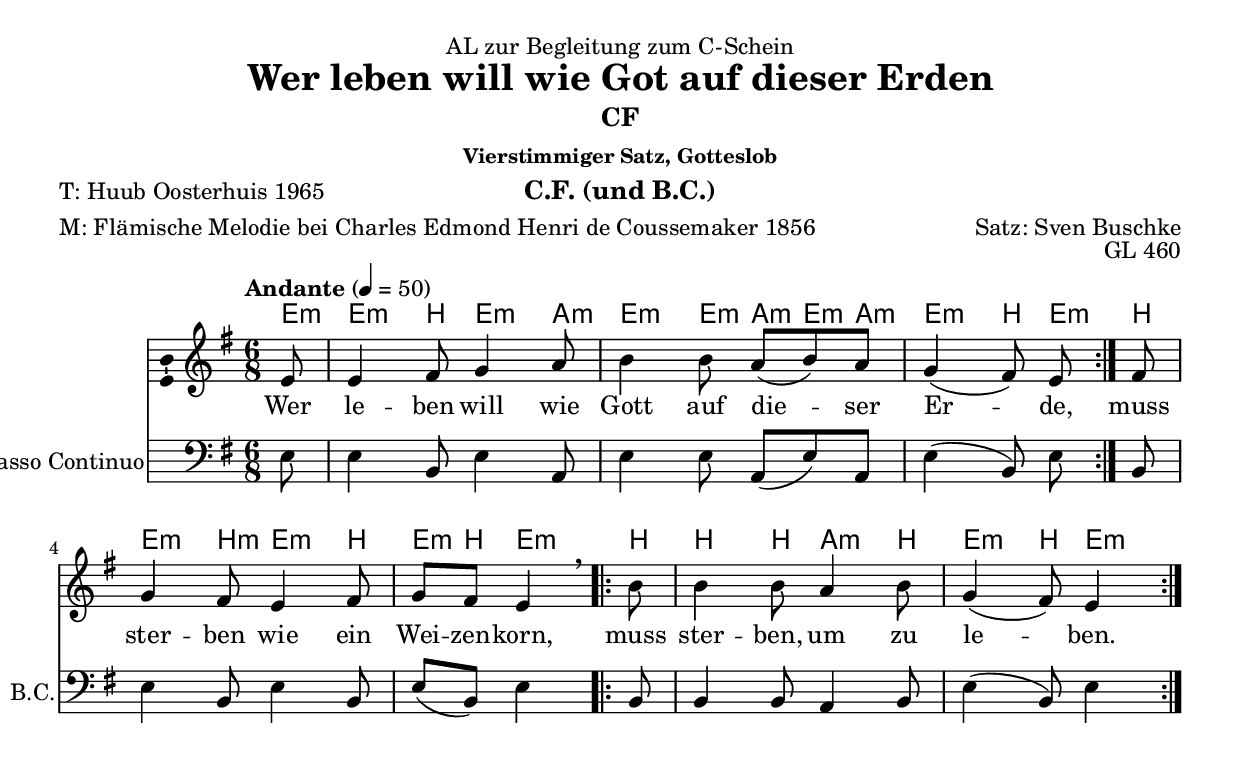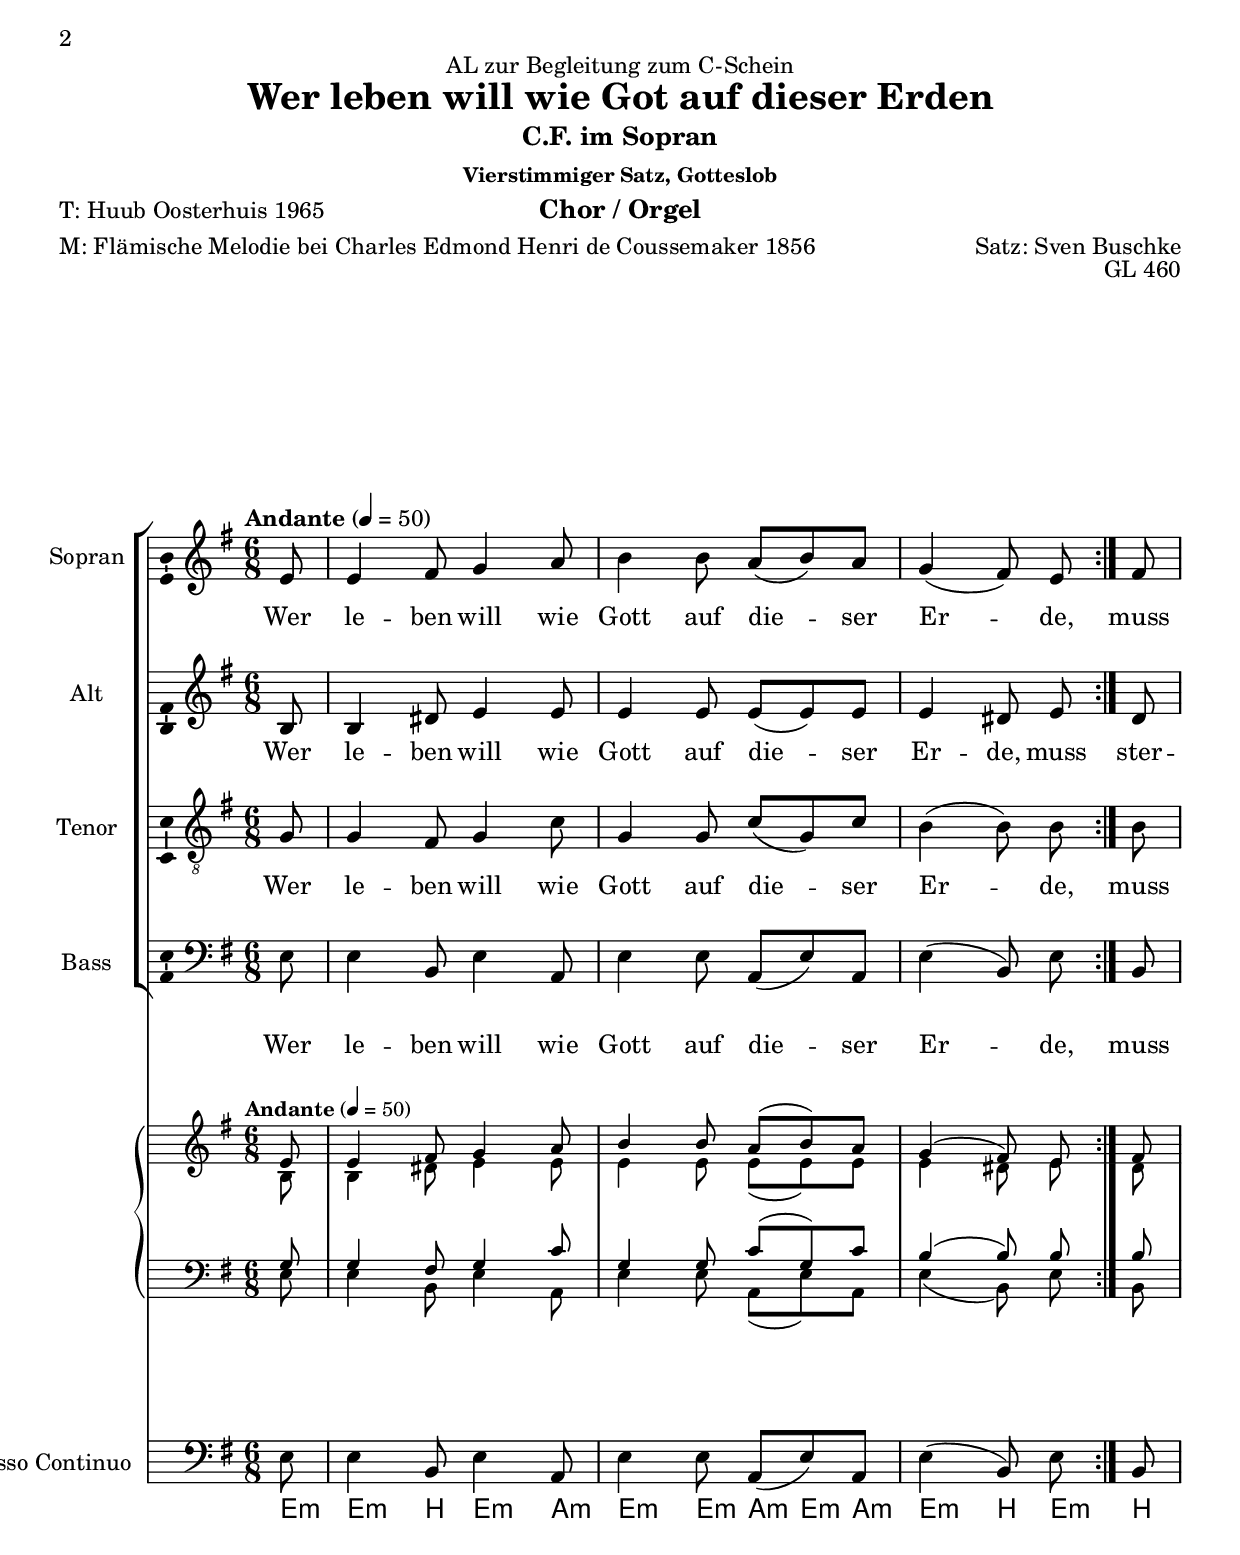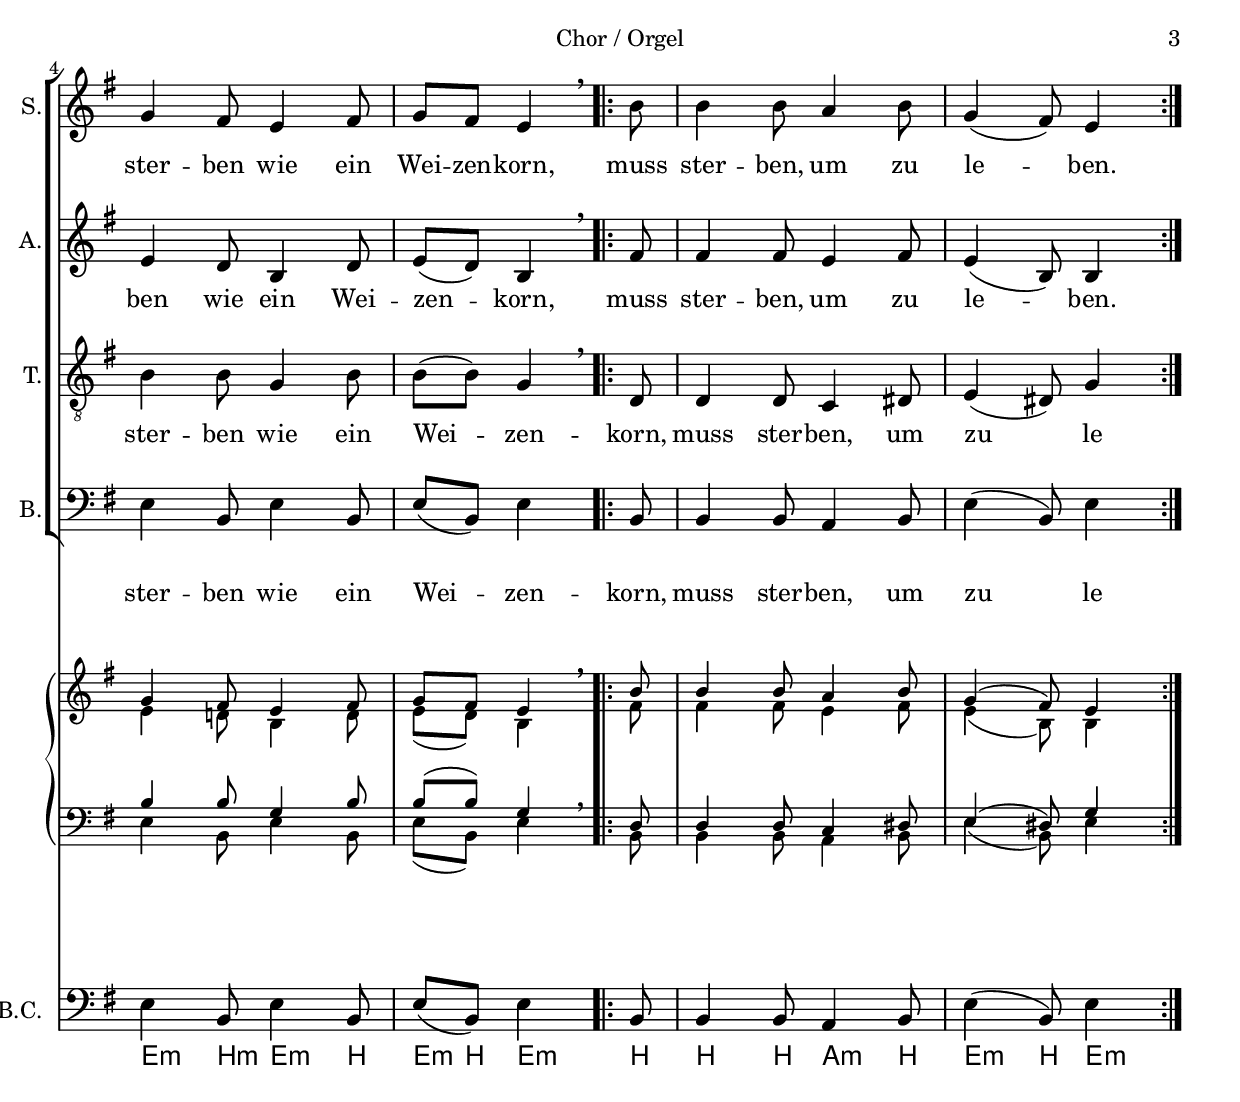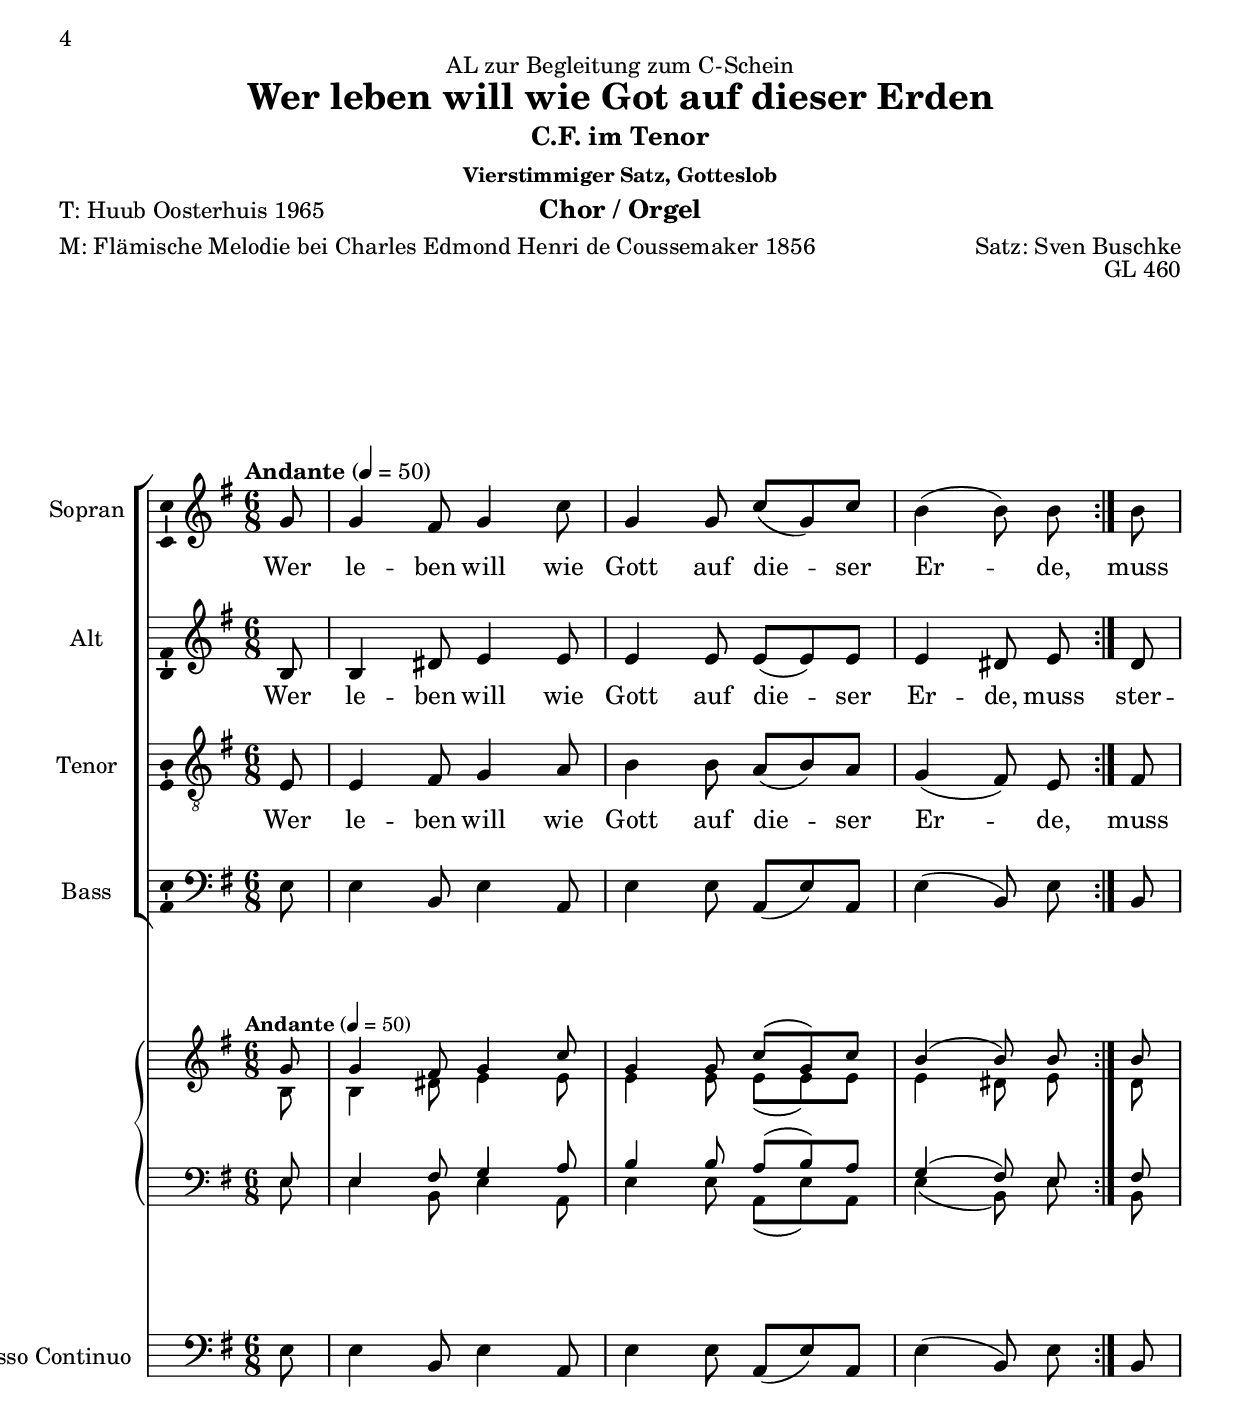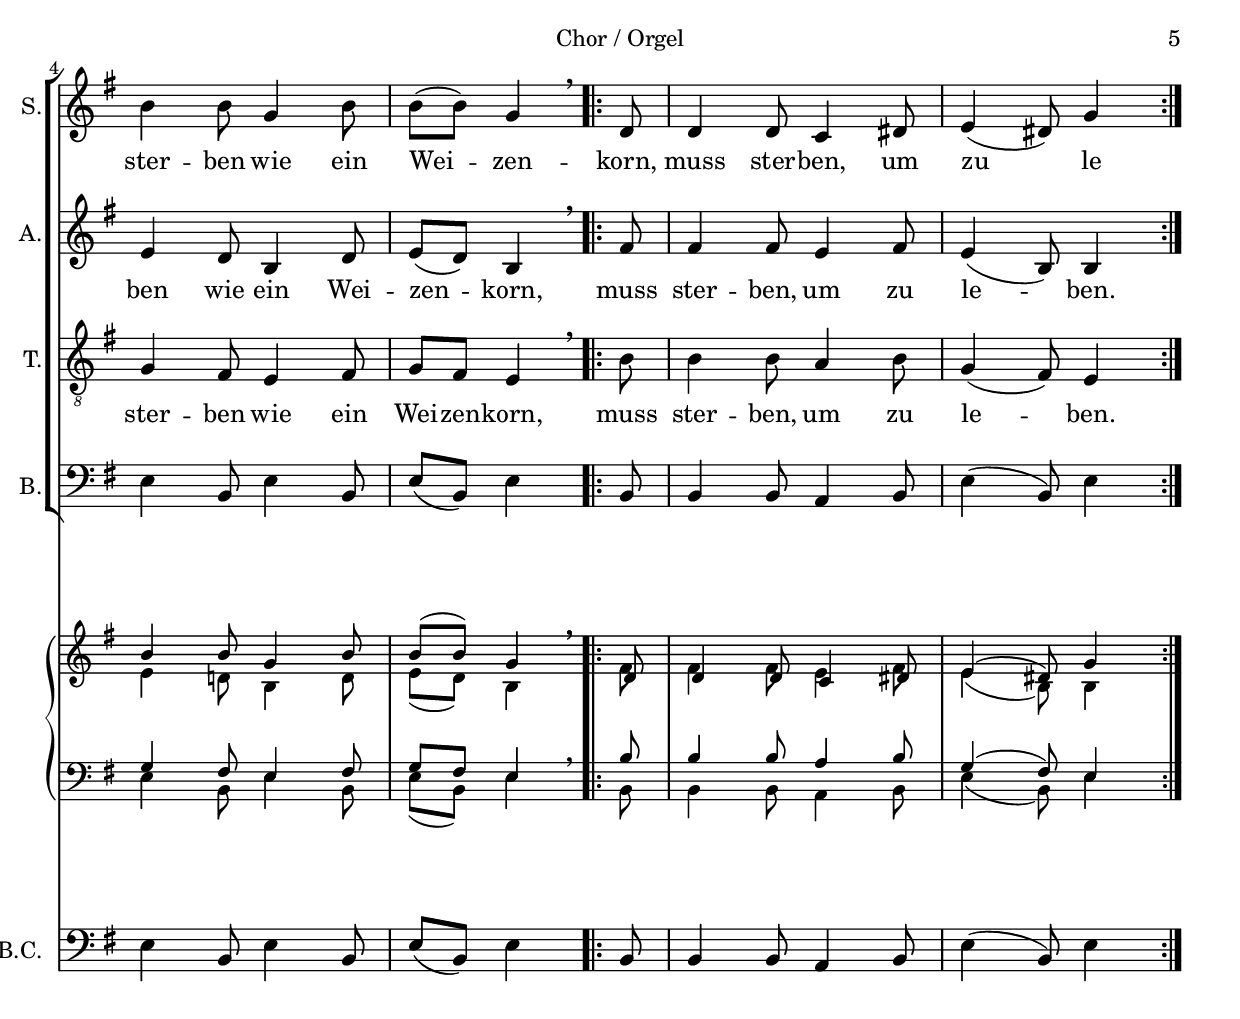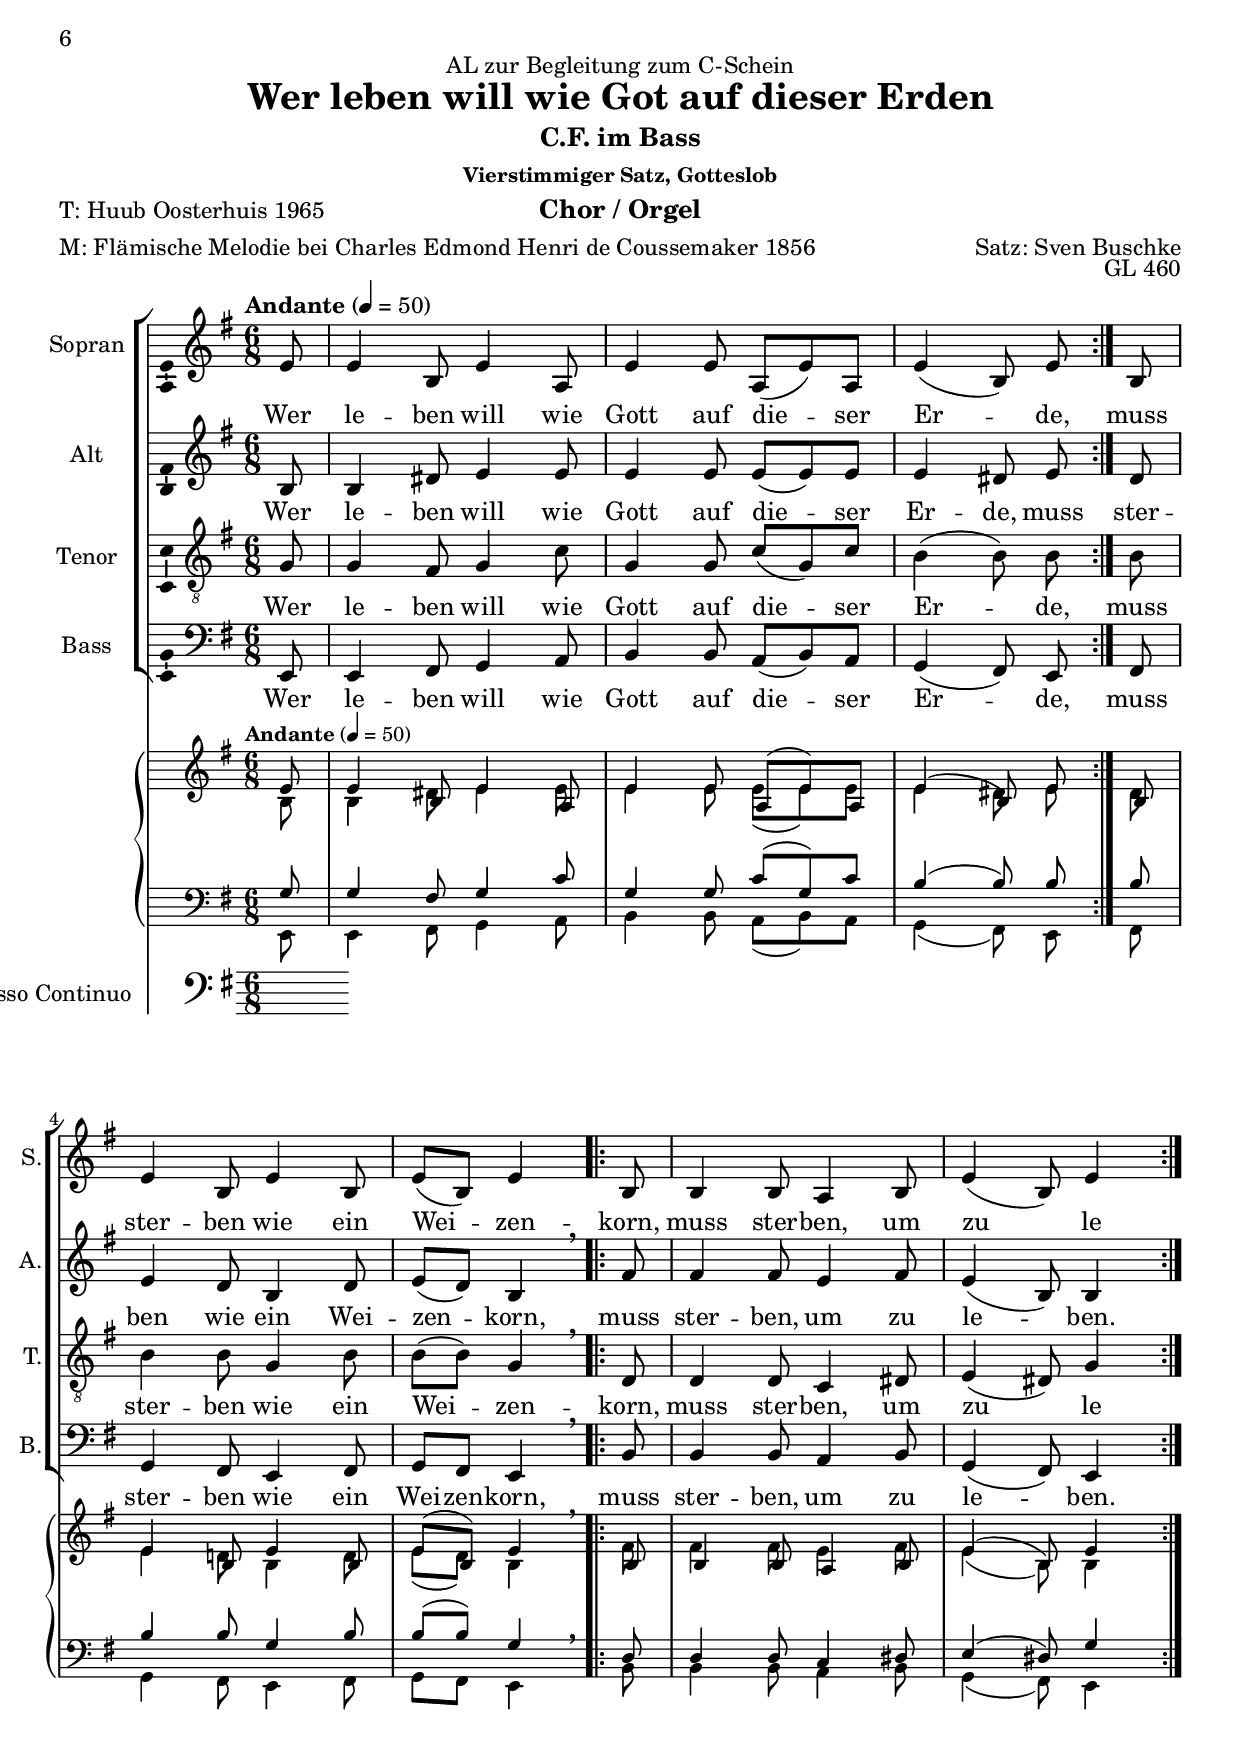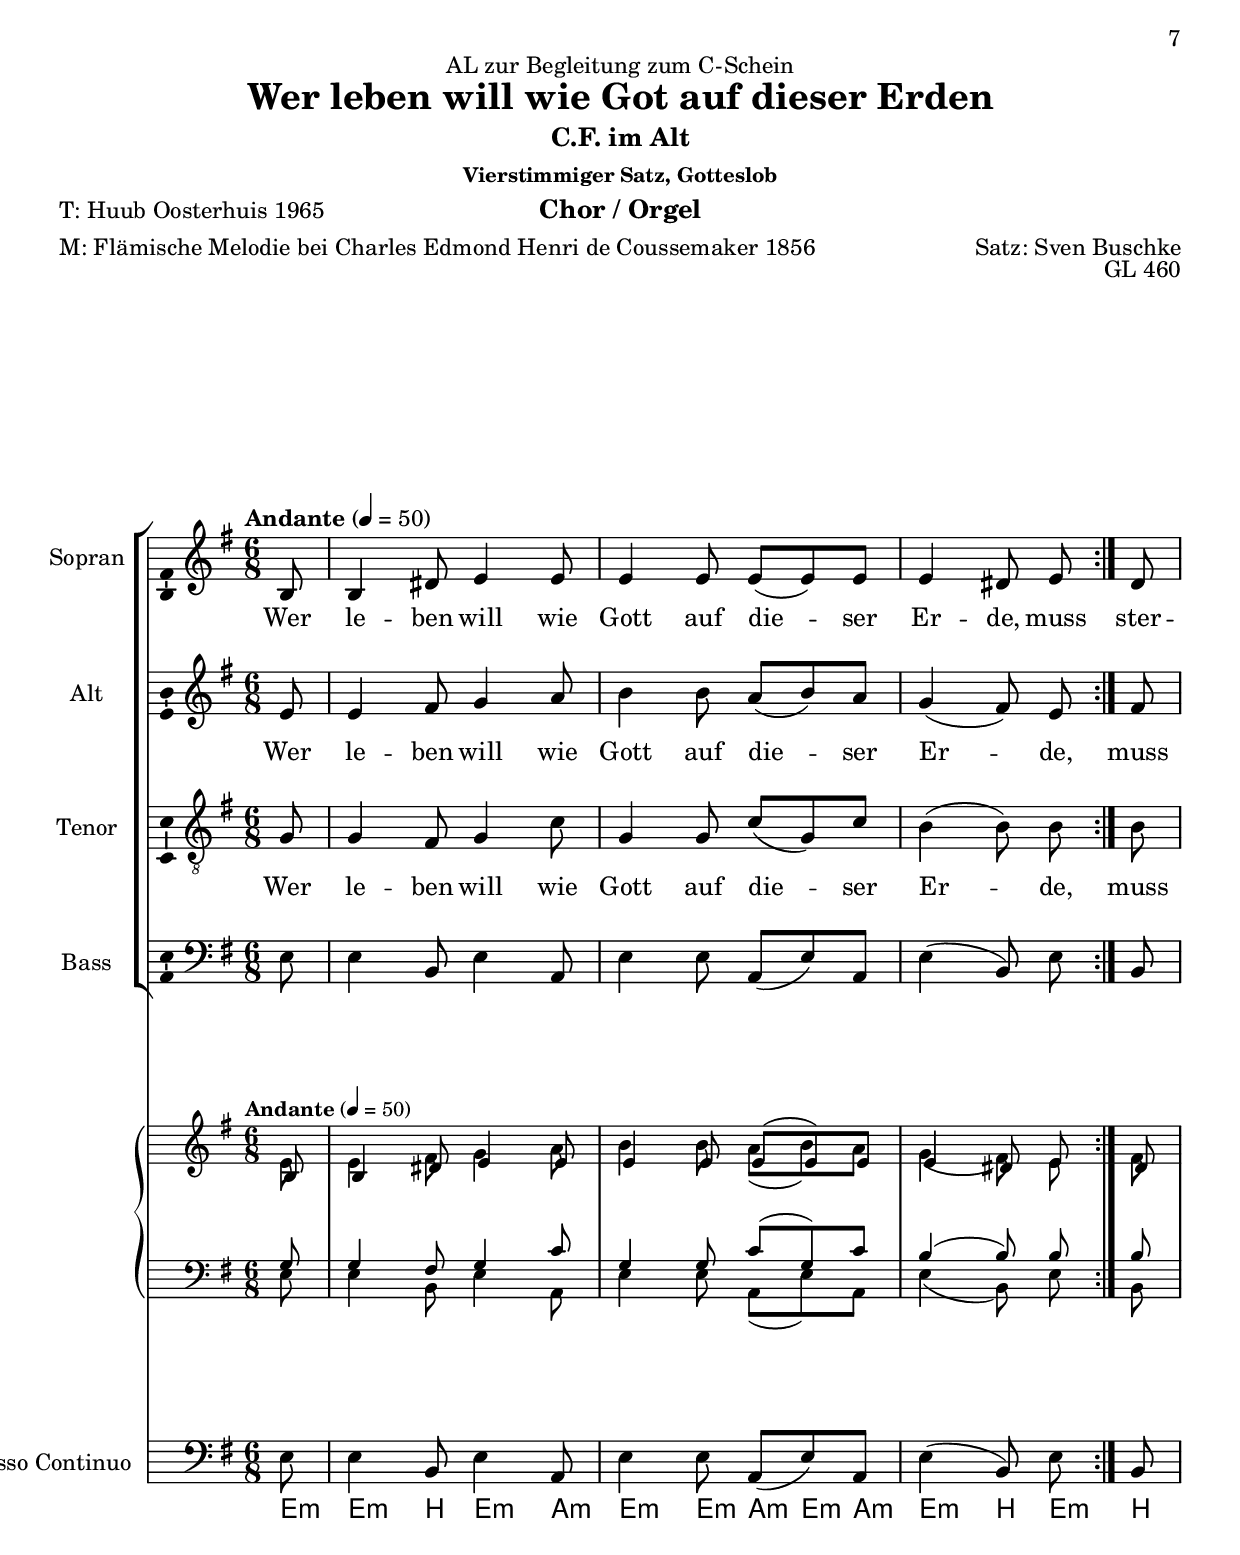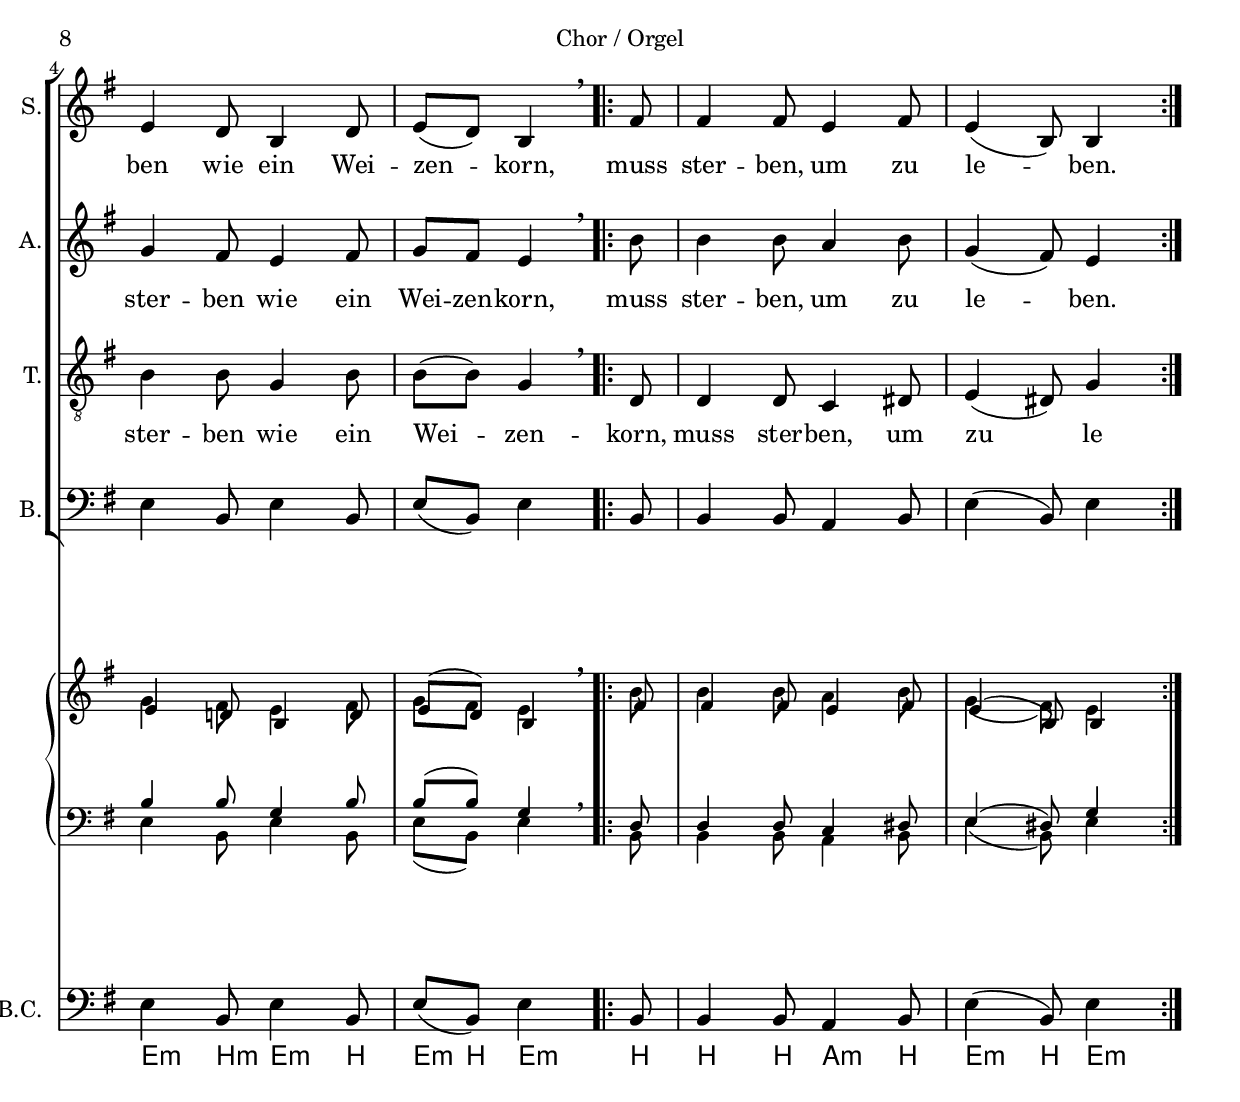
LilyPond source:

\version "2.24.3"
\language "english"

\include "predefined-guitar-fretboards.ly"

\header {
  dedication = "AL zur Begleitung zum C-Schein"
  title = "Wer leben will wie Got auf dieser Erden"
  subtitle = "CF"
  subsubtitle = "Vierstimmiger Satz, Gotteslob"
  instrument = "Chor / Orgel"
  composer = ""
  arranger = "Satz: Sven Buschke"
  poet = "T: Huub Oosterhuis 1965"
  meter = "M: Flämische Melodie bei Charles Edmond Henri de Coussemaker 1856"
  piece = ""
  opus = "GL 460"
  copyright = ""
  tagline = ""
}

\paper {
  #(set-paper-size "a4")
}

global = {
  \key e \minor
%   \numericTimeSignature
  \time 6/8
  \tempo "Andante" 4=50
}

scoreAChordNames = \chordmode {
  \global
  \germanChords
  % Chords follow here.
  \repeat volta 2 {
    \partial 8
    e8:min
    e4:min b8 e4:min a8:min e4:min e8:min a:min e:min a:min e4:min b8 e:min
  }
  \partial 8
  b8 e4:min b8:min e4:min b8 e:min b e4:min
  \repeat volta 2 {
    \partial 8
    b8
    b4 b8 a4:min b8 e4:min b8 e4:min
  }
}

scoreAMelody = \relative c'' {
  \global
  % Music follows here.
  \repeat volta 2 {
    \partial 8
    e,8
    e4 fs8 g4 a8 b4 b8 a(b) a g4(fs8) e
  }
  \partial 8
  fs8 g4 fs8 e4 fs8 g fs8 e4\breathe
  \repeat volta 2 {
    \partial 8
    b'8 b4 b8 a4 b8 g4(fs8) e4
  }
}

scoreAVerse = \lyricmode {
  % Lyrics follow here.
  Wer le -- ben will wie Gott auf die -- ser Er -- de,
  muss ster -- ben wie ein Wei -- zen -- korn,
  muss ster -- ben, um zu le -- ben.
}

scoreABcMusic = \relative c {
  \global
  % Music follows here.
  \repeat volta 2 {
    \partial 8
    e8
    e4 b8 e4 a,8 e'4 e8 a,(e') a, e'4(b8) e
  }
  \partial 8
  b8
  e4 b8 e4 b8 e(b) e4
  \repeat volta 2 {
    \partial 8
    b8 b4 b8 a4 b8 e4(b8) e4
  }
  % e a h
}

scoreABcFigures = \figuremode {
  \global
  \override Staff.BassFigureAlignmentPositioning #'direction = #DOWN
  % Figures follow here.
  
}

scoreALeadSheetPart = <<
  \new ChordNames \scoreAChordNames
%   \new FretBoards \scoreAChordNames
  \new Staff \with {
    \consists "Ambitus_engraver"
  } { \scoreAMelody }
  \addlyrics { \scoreAVerse }
>>

scoreABassoContinuoPart = <<
  \new Staff \with {
    instrumentName = "Basso Continuo"
    shortInstrumentName = "B.C."
    midiInstrument = "cello"
  } { \clef bass \scoreABcMusic }
  \new FiguredBass \scoreABcFigures
>>

\bookpart {
  \header {
  subtitle = "CF"
  instrument = "C.F. (und B.C.)"
  }
  \score {
    <<
      \scoreALeadSheetPart
      \scoreABassoContinuoPart
    >>
    \layout { }
    \midi { }
  }
}

scoreBSoprano = \relative c'' {
  \global
  % Music follows here.
  \scoreAMelody
}

scoreBAlto = \relative c' {
  \global
  % Music follows here.
  \repeat volta 2 {
    \partial 8
    b8
    b4 ds8 e4 e8 e4 e8 e8(e) e e4 ds8 e
  }
  \partial 8
  ds8
  e4 d8 b4 d8 e(d) b4\breathe   
  \repeat volta 2 {
    \partial 8
    fs'8 fs4 fs8 e4 fs8 e4(b8) b4
  } 
}

scoreBTenor = \relative c' {
  \global
  % Music follows here.
  \repeat volta 2 {
    \partial 8
    g8
    g4 fs8 g4 c8 g4 g8 c(g) c b4(b8) b
  }
  \partial 8
  b8
  b4 b8 g4 b8 b(b) g4 \breathe
  \repeat volta 2 {
    \partial 8
    d8 d4 d8 c4 ds8 e4(ds8) g4
  } 
}

scoreBBass = \relative c {
  \global
  % Music follows here.
  \scoreABcMusic
}

scoreBVerse = \lyricmode {
  % Lyrics follow here.
  \scoreAVerse
}

scoreBPianoReduction = \new PianoStaff \with {
  fontSize = #-1
  \override StaffSymbol #'staff-space = #(magstep -1)
} <<
  \new Staff \with {
    \consists "Mark_engraver"
    \consists "Metronome_mark_engraver"
    \remove "Staff_performer"
  } {
    #(set-accidental-style 'piano)
    <<
      \scoreBSoprano \\
      \scoreBAlto
    >>
  }
  \new Staff \with {
    \remove "Staff_performer"
  } {
    \clef bass
    #(set-accidental-style 'piano)
    <<
      \scoreBTenor \\
      \scoreBBass
    >>
  }
>>

scoreBRehearsalMidi = #
(define-music-function
 (parser location name midiInstrument lyrics) (string? string? ly:music?)
 #{
   \unfoldRepeats <<
     \new Staff = "soprano" \new Voice = "soprano" { \scoreBSoprano }
     \new Staff = "alto" \new Voice = "alto" { \scoreBAlto }
     \new Staff = "tenor" \new Voice = "tenor" { \scoreBTenor }
     \new Staff = "bass" \new Voice = "bass" { \scoreBBass }
     \context Staff = $name {
       \set Score.midiMinimumVolume = #0.5
       \set Score.midiMaximumVolume = #0.5
       \set Score.tempoWholesPerMinute = #(ly:make-moment 50 4)
       \set Staff.midiMinimumVolume = #0.8
       \set Staff.midiMaximumVolume = #1.0
       \set Staff.midiInstrument = $midiInstrument
     }
     \new Lyrics \with {
       alignBelowContext = $name
     } \lyricsto $name $lyrics
   >>
 #})

scoreBBcMusic = \relative c {
  \global
  % Music follows here.
  \scoreABcMusic
}

scoreBBcFigures = \figuremode {
  \global
  \override Staff.BassFigureAlignmentPositioning #'direction = #DOWN
  % Figures follow here.
  \scoreABcFigures
}

scoreBChordNames = \chordmode {
  \global
  \germanChords
  % Chords follow here.
  \scoreAChordNames
}

scoreBChoirPart = <<
  \new ChoirStaff <<
    \new Staff \with {
      midiInstrument = "choir aahs"
      instrumentName = "Sopran"
      shortInstrumentName = "S."
      \consists "Ambitus_engraver"
    } \new Voice = "soprano" \scoreBSoprano
    \new Lyrics \with {
      \override VerticalAxisGroup #'staff-affinity = #CENTER
    } \lyricsto "soprano" \scoreBVerse
    \new Staff \with {
      midiInstrument = "choir aahs"
      instrumentName = "Alt"
      shortInstrumentName = "A."
      \consists "Ambitus_engraver"
    } \new Voice = "alto" \scoreBAlto
    \new Lyrics \with {
      \override VerticalAxisGroup #'staff-affinity = #CENTER
    } \lyricsto "alto" \scoreBVerse
    \new Staff \with {
      midiInstrument = "choir aahs"
      instrumentName = "Tenor"
      shortInstrumentName = "T."
      \consists "Ambitus_engraver"
    } {
      \clef "treble_8"
      \new Voice = "tenor" \scoreBTenor
    }
    \new Lyrics \with {
      \override VerticalAxisGroup #'staff-affinity = #CENTER
    } \lyricsto "tenor" \scoreBVerse
    \new Staff \with {
      midiInstrument = "choir aahs"
      instrumentName = "Bass"
      shortInstrumentName = "B."
      \consists "Ambitus_engraver"
    } {
      \clef bass
      \new Voice = "bass" \scoreBBass
    }
    \new Lyrics \with {
      \override VerticalAxisGroup #'staff-affinity = #CENTER
    } \lyricsto "bass" \scoreBVerse
  >>
  \scoreBPianoReduction
>>

scoreBBassoContinuoPart = <<
  \new Staff \with {
    instrumentName = "Basso Continuo"
    shortInstrumentName = "B.C."
    midiInstrument = "cello"
  } { \clef bass \scoreBBcMusic }
  \new FiguredBass \scoreBBcFigures
>>

scoreBChordsPart = <<
  \new ChordNames \scoreBChordNames
%   \new FretBoards \scoreBChordNames
>>

\bookpart {
  \header {
    subtitle = "C.F. im Sopran"
  }
  \score {
    <<
      \scoreBChoirPart
      \scoreBBassoContinuoPart
      \scoreBChordsPart
    >>
    \layout { }
    \midi { }
  }
}

% Rehearsal MIDI files:
\book {
  \bookOutputSuffix "soprano"
  \score {
    \scoreBRehearsalMidi "soprano" "soprano sax" \scoreBVerse
    \midi { }
  }
}

\book {
  \bookOutputSuffix "alto"
  \score {
    \scoreBRehearsalMidi "alto" "soprano sax" \scoreBVerse
    \midi { }
  }
}

\book {
  \bookOutputSuffix "tenor"
  \score {
    \scoreBRehearsalMidi "tenor" "tenor sax" \scoreBVerse
    \midi { }
  }
}

\book {
  \bookOutputSuffix "bass"
  \score {
    \scoreBRehearsalMidi "bass" "tenor sax" \scoreBVerse
    \midi { }
  }
}


scoreCSoprano = \relative c'' {
  \global
  % Music follows here.
  \transpose c c' \scoreBTenor
}

scoreCAlto = \relative c' {
  \global
  % Music follows here.
  \scoreBAlto
}

scoreCTenor = \relative c' {
  \global
  % Music follows here.
  \transpose c c, \scoreAMelody
}

scoreCBass = \relative c {
  \global
  % Music follows here.
  \scoreABcMusic
}

scoreCVerse = \lyricmode {
  % Lyrics follow here.
  \scoreAVerse
}

scoreCPianoReduction = \new PianoStaff \with {
  fontSize = #-1
  \override StaffSymbol #'staff-space = #(magstep -1)
} <<
  \new Staff \with {
    \consists "Mark_engraver"
    \consists "Metronome_mark_engraver"
    \remove "Staff_performer"
  } {
    #(set-accidental-style 'piano)
    <<
      \scoreCSoprano \\
      \scoreCAlto
    >>
  }
  \new Staff \with {
    \remove "Staff_performer"
  } {
    \clef bass
    #(set-accidental-style 'piano)
    <<
      \scoreCTenor \\
      \scoreCBass
    >>
  }
>>

scoreCRehearsalMidi = #
(define-music-function
 (parser location name midiInstrument lyrics) (string? string? ly:music?)
 #{
   \unfoldRepeats <<
     \new Staff = "soprano" \new Voice = "soprano" { \scoreCSoprano }
     \new Staff = "alto" \new Voice = "alto" { \scoreCAlto }
     \new Staff = "tenor" \new Voice = "tenor" { \scoreCTenor }
     \new Staff = "bass" \new Voice = "bass" { \scoreCBass }
     \context Staff = $name {
       \set Score.midiMinimumVolume = #0.5
       \set Score.midiMaximumVolume = #0.5
       \set Score.tempoWholesPerMinute = #(ly:make-moment 50 4)
       \set Staff.midiMinimumVolume = #0.8
       \set Staff.midiMaximumVolume = #1.0
       \set Staff.midiInstrument = $midiInstrument
     }
     \new Lyrics \with {
       alignBelowContext = $name
     } \lyricsto $name $lyrics
   >>
 #})

scoreCBcMusic = \relative c {
  \global
  % Music follows here.
  \scoreABcMusic
}

scoreCBcFigures = \figuremode {
  \global
  \override Staff.BassFigureAlignmentPositioning #'direction = #DOWN
  % Figures follow here.
  
}

scoreCChordNames = \chordmode {
  \global
  \germanChords
  % Chords follow here.
  
}

scoreCChoirPart = <<
  \new ChoirStaff <<
    \new Staff \with {
      midiInstrument = "choir aahs"
      instrumentName = "Sopran"
      shortInstrumentName = "S."
      \consists "Ambitus_engraver"
    } \new Voice = "soprano" \scoreCSoprano
    \new Lyrics \with {
      \override VerticalAxisGroup #'staff-affinity = #CENTER
    } \lyricsto "soprano" \scoreCVerse
    \new Staff \with {
      midiInstrument = "choir aahs"
      instrumentName = "Alt"
      shortInstrumentName = "A."
      \consists "Ambitus_engraver"
    } \new Voice = "alto" \scoreCAlto
    \new Lyrics \with {
      \override VerticalAxisGroup #'staff-affinity = #CENTER
    } \lyricsto "alto" \scoreCVerse
    \new Staff \with {
      midiInstrument = "choir aahs"
      instrumentName = "Tenor"
      shortInstrumentName = "T."
      \consists "Ambitus_engraver"
    } {
      \clef "treble_8"
      \new Voice = "tenor" \scoreCTenor
    }
    \new Lyrics \with {
      \override VerticalAxisGroup #'staff-affinity = #CENTER
    } \lyricsto "tenor" \scoreCVerse
    \new Staff \with {
      midiInstrument = "choir aahs"
      instrumentName = "Bass"
      shortInstrumentName = "B."
      \consists "Ambitus_engraver"
    } {
      \clef bass
      \new Voice = "bass" \scoreCBass
    }
  >>
  \scoreCPianoReduction
>>

scoreCBassoContinuoPart = <<
  \new Staff \with {
    instrumentName = "Basso Continuo"
    shortInstrumentName = "B.C."
    midiInstrument = "cello"
  } { \clef bass \scoreCBcMusic }
  \new FiguredBass \scoreCBcFigures
>>

scoreCChordsPart = <<
  \new ChordNames \scoreCChordNames
  \new FretBoards \scoreCChordNames
>>

\bookpart {
  \header {
    subtitle = "C.F. im Tenor"
  }
  \score {
    <<
      \scoreCChoirPart
      \scoreCBassoContinuoPart
      \scoreCChordsPart
    >>
    \layout { }
    \midi { }
  }
}

% Rehearsal MIDI files:
\book {
  \bookOutputSuffix "soprano"
  \score {
    \scoreCRehearsalMidi "soprano" "soprano sax" \scoreCVerse
    \midi { }
  }
}

\book {
  \bookOutputSuffix "alto"
  \score {
    \scoreCRehearsalMidi "alto" "soprano sax" \scoreCVerse
    \midi { }
  }
}

\book {
  \bookOutputSuffix "tenor"
  \score {
    \scoreCRehearsalMidi "tenor" "tenor sax" \scoreCVerse
    \midi { }
  }
}

\book {
  \bookOutputSuffix "bass"
  \score {
    \scoreCRehearsalMidi "bass" "tenor sax" \scoreCVerse
    \midi { }
  }
}


scoreDSoprano = \relative c'' {
  \global
  % Music follows here.
  \transpose c c' \scoreBBass
}

scoreDAlto = \relative c' {
  \global
  % Music follows here.
  \scoreBAlto
}

scoreDTenor = \relative c' {
  \global
  % Music follows here.
  \scoreBTenor
}

scoreDBass = \relative c {
  \global
  % Music follows here.
  \transpose c c,, \scoreAMelody
}

scoreDVerse = \lyricmode {
  % Lyrics follow here.
  \scoreAVerse
}

scoreDPianoReduction = \new PianoStaff \with {
  fontSize = #-1
  \override StaffSymbol #'staff-space = #(magstep -1)
} <<
  \new Staff \with {
    \consists "Mark_engraver"
    \consists "Metronome_mark_engraver"
    \remove "Staff_performer"
  } {
    #(set-accidental-style 'piano)
    <<
      \scoreDSoprano \\
      \scoreDAlto
    >>
  }
  \new Staff \with {
    \remove "Staff_performer"
  } {
    \clef bass
    #(set-accidental-style 'piano)
    <<
      \scoreDTenor \\
      \scoreDBass
    >>
  }
>>

scoreDRehearsalMidi = #
(define-music-function
 (parser location name midiInstrument lyrics) (string? string? ly:music?)
 #{
   \unfoldRepeats <<
     \new Staff = "soprano" \new Voice = "soprano" { \scoreDSoprano }
     \new Staff = "alto" \new Voice = "alto" { \scoreDAlto }
     \new Staff = "tenor" \new Voice = "tenor" { \scoreDTenor }
     \new Staff = "bass" \new Voice = "bass" { \scoreDBass }
     \context Staff = $name {
       \set Score.midiMinimumVolume = #0.5
       \set Score.midiMaximumVolume = #0.5
       \set Score.tempoWholesPerMinute = #(ly:make-moment 50 4)
       \set Staff.midiMinimumVolume = #0.8
       \set Staff.midiMaximumVolume = #1.0
       \set Staff.midiInstrument = $midiInstrument
     }
     \new Lyrics \with {
       alignBelowContext = $name
     } \lyricsto $name $lyrics
   >>
 #})

scoreDBcMusic = \relative c {
  \global
  % Music follows here.
  
}

scoreDBcFigures = \figuremode {
  \global
  \override Staff.BassFigureAlignmentPositioning #'direction = #DOWN
  % Figures follow here.
  
}

scoreDChordNames = \chordmode {
  \global
  \germanChords
  % Chords follow here.
  
}

scoreDChoirPart = <<
  \new ChoirStaff <<
    \new Staff \with {
      midiInstrument = "choir aahs"
      instrumentName = "Sopran"
      shortInstrumentName = "S."
      \consists "Ambitus_engraver"
    } \new Voice = "soprano" \scoreDSoprano
    \new Lyrics \with {
      \override VerticalAxisGroup #'staff-affinity = #CENTER
    } \lyricsto "soprano" \scoreDVerse
    \new Staff \with {
      midiInstrument = "choir aahs"
      instrumentName = "Alt"
      shortInstrumentName = "A."
      \consists "Ambitus_engraver"
    } \new Voice = "alto" \scoreDAlto
    \new Lyrics \with {
      \override VerticalAxisGroup #'staff-affinity = #CENTER
    } \lyricsto "alto" \scoreDVerse
    \new Staff \with {
      midiInstrument = "choir aahs"
      instrumentName = "Tenor"
      shortInstrumentName = "T."
      \consists "Ambitus_engraver"
    } {
      \clef "treble_8"
      \new Voice = "tenor" \scoreDTenor
    }
    \new Lyrics \with {
      \override VerticalAxisGroup #'staff-affinity = #CENTER
    } \lyricsto "tenor" \scoreDVerse
    \new Staff \with {
      midiInstrument = "choir aahs"
      instrumentName = "Bass"
      shortInstrumentName = "B."
      \consists "Ambitus_engraver"
    } {
      \clef bass
      \new Voice = "bass" \scoreDBass
    }
    \new Lyrics \with {
      \override VerticalAxisGroup #'staff-affinity = #CENTER
    } \lyricsto "bass" \scoreDVerse
  >>
  \scoreDPianoReduction
>>

scoreDBassoContinuoPart = <<
  \new Staff \with {
    instrumentName = "Basso Continuo"
    shortInstrumentName = "B.C."
    midiInstrument = "cello"
  } { \clef bass \scoreDBcMusic }
  \new FiguredBass \scoreDBcFigures
>>

scoreDChordsPart = <<
  \new ChordNames \scoreDChordNames
  \new FretBoards \scoreDChordNames
>>

\bookpart {
  \header {
    subtitle = "C.F. im Bass"
  }
  \score {
    <<
      \scoreDChoirPart
      \scoreDBassoContinuoPart
      \scoreDChordsPart
    >>
    \layout { }
    \midi { }
  }
}

% Rehearsal MIDI files:
\book {
  \bookOutputSuffix "soprano"
  \score {
    \scoreDRehearsalMidi "soprano" "soprano sax" \scoreDVerse
    \midi { }
  }
}

\book {
  \bookOutputSuffix "alto"
  \score {
    \scoreDRehearsalMidi "alto" "soprano sax" \scoreDVerse
    \midi { }
  }
}

\book {
  \bookOutputSuffix "tenor"
  \score {
    \scoreDRehearsalMidi "tenor" "tenor sax" \scoreDVerse
    \midi { }
  }
}

\book {
  \bookOutputSuffix "bass"
  \score {
    \scoreDRehearsalMidi "bass" "tenor sax" \scoreDVerse
    \midi { }
  }
}


scoreESoprano = \relative c'' {
  \global
  % Music follows here.
  \scoreBAlto
}

scoreEAlto = \relative c' {
  \global
  % Music follows here.
  \scoreAMelody
}

scoreETenor = \relative c' {
  \global
  % Music follows here.
  \scoreBTenor
}

scoreEBass = \relative c {
  \global
  % Music follows here.
  \scoreABcMusic
}

scoreEVerse = \lyricmode {
  % Lyrics follow here.
  \scoreAVerse
}

scoreEPianoReduction = \new PianoStaff \with {
  fontSize = #-1
  \override StaffSymbol #'staff-space = #(magstep -1)
} <<
  \new Staff \with {
    \consists "Mark_engraver"
    \consists "Metronome_mark_engraver"
    \remove "Staff_performer"
  } {
    #(set-accidental-style 'piano)
    <<
      \scoreESoprano \\
      \scoreEAlto
    >>
  }
  \new Staff \with {
    \remove "Staff_performer"
  } {
    \clef bass
    #(set-accidental-style 'piano)
    <<
      \scoreETenor \\
      \scoreEBass
    >>
  }
>>

scoreERehearsalMidi = #
(define-music-function
 (parser location name midiInstrument lyrics) (string? string? ly:music?)
 #{
   \unfoldRepeats <<
     \new Staff = "soprano" \new Voice = "soprano" { \scoreESoprano }
     \new Staff = "alto" \new Voice = "alto" { \scoreEAlto }
     \new Staff = "tenor" \new Voice = "tenor" { \scoreETenor }
     \new Staff = "bass" \new Voice = "bass" { \scoreEBass }
     \context Staff = $name {
       \set Score.midiMinimumVolume = #0.5
       \set Score.midiMaximumVolume = #0.5
       \set Score.tempoWholesPerMinute = #(ly:make-moment 50 4)
       \set Staff.midiMinimumVolume = #0.8
       \set Staff.midiMaximumVolume = #1.0
       \set Staff.midiInstrument = $midiInstrument
     }
     \new Lyrics \with {
       alignBelowContext = $name
     } \lyricsto $name $lyrics
   >>
 #})

scoreEBcMusic = \relative c {
  \global
  % Music follows here.
  \scoreABcMusic
}

scoreEBcFigures = \figuremode {
  \global
  \override Staff.BassFigureAlignmentPositioning #'direction = #DOWN
  % Figures follow here.
  \scoreABcFigures
}

scoreEChordNames = \chordmode {
  \global
  \germanChords
  % Chords follow here.
  \scoreAChordNames
}

scoreEChoirPart = <<
  \new ChoirStaff <<
    \new Staff \with {
      midiInstrument = "choir aahs"
      instrumentName = "Sopran"
      shortInstrumentName = "S."
      \consists "Ambitus_engraver"
    } \new Voice = "soprano" \scoreESoprano
    \new Lyrics \with {
      \override VerticalAxisGroup #'staff-affinity = #CENTER
    } \lyricsto "soprano" \scoreEVerse
    \new Staff \with {
      midiInstrument = "choir aahs"
      instrumentName = "Alt"
      shortInstrumentName = "A."
      \consists "Ambitus_engraver"
    } \new Voice = "alto" \scoreEAlto
    \new Lyrics \with {
      \override VerticalAxisGroup #'staff-affinity = #CENTER
    } \lyricsto "alto" \scoreEVerse
    \new Staff \with {
      midiInstrument = "choir aahs"
      instrumentName = "Tenor"
      shortInstrumentName = "T."
      \consists "Ambitus_engraver"
    } {
      \clef "treble_8"
      \new Voice = "tenor" \scoreETenor
    }
    \new Lyrics \with {
      \override VerticalAxisGroup #'staff-affinity = #CENTER
    } \lyricsto "tenor" \scoreEVerse
    \new Staff \with {
      midiInstrument = "choir aahs"
      instrumentName = "Bass"
      shortInstrumentName = "B."
      \consists "Ambitus_engraver"
    } {
      \clef bass
      \new Voice = "bass" \scoreEBass
    }
  >>
  \scoreEPianoReduction
>>

scoreEBassoContinuoPart = <<
  \new Staff \with {
    instrumentName = "Basso Continuo"
    shortInstrumentName = "B.C."
    midiInstrument = "cello"
  } { \clef bass \scoreEBcMusic }
  \new FiguredBass \scoreEBcFigures
>>

scoreEChordsPart = <<
  \new ChordNames \scoreEChordNames
%   \new FretBoards \scoreEChordNames
>>

\bookpart {
  \header {
    subtitle = "C.F. im Alt"
  }
  \score {
    <<
      \scoreEChoirPart
      \scoreEBassoContinuoPart
      \scoreEChordsPart
    >>
    \layout { }
    \midi { }
  }
}

% Rehearsal MIDI files:
\book {
  \bookOutputSuffix "soprano"
  \score {
    \scoreERehearsalMidi "soprano" "soprano sax" \scoreEVerse
    \midi { }
  }
}

\book {
  \bookOutputSuffix "alto"
  \score {
    \scoreERehearsalMidi "alto" "soprano sax" \scoreEVerse
    \midi { }
  }
}

\book {
  \bookOutputSuffix "tenor"
  \score {
    \scoreERehearsalMidi "tenor" "tenor sax" \scoreEVerse
    \midi { }
  }
}

\book {
  \bookOutputSuffix "bass"
  \score {
    \scoreERehearsalMidi "bass" "tenor sax" \scoreEVerse
    \midi { }
  }
}


scoreFSoprano = \relative c'' {
  \global
  % Music follows here.
  
}

scoreFAlto = \relative c' {
  \global
  % Music follows here.
  
}

scoreFTenor = \relative c' {
  \global
  % Music follows here.
  
}

scoreFBass = \relative c {
  \global
  % Music follows here.
  
}

scoreFVerse = \lyricmode {
  % Lyrics follow here.
  
}

scoreFPianoReduction = \new PianoStaff \with {
  fontSize = #-1
  \override StaffSymbol #'staff-space = #(magstep -1)
} <<
  \new Staff \with {
    \consists "Mark_engraver"
    \consists "Metronome_mark_engraver"
    \remove "Staff_performer"
  } {
    #(set-accidental-style 'piano)
    <<
      \scoreFSoprano \\
      \scoreFAlto
    >>
  }
  \new Staff \with {
    \remove "Staff_performer"
  } {
    \clef bass
    #(set-accidental-style 'piano)
    <<
      \scoreFTenor \\
      \scoreFBass
    >>
  }
>>

scoreFRehearsalMidi = #
(define-music-function
 (parser location name midiInstrument lyrics) (string? string? ly:music?)
 #{
   \unfoldRepeats <<
     \new Staff = "soprano" \new Voice = "soprano" { \scoreFSoprano }
     \new Staff = "alto" \new Voice = "alto" { \scoreFAlto }
     \new Staff = "tenor" \new Voice = "tenor" { \scoreFTenor }
     \new Staff = "bass" \new Voice = "bass" { \scoreFBass }
     \context Staff = $name {
       \set Score.midiMinimumVolume = #0.5
       \set Score.midiMaximumVolume = #0.5
       \set Score.tempoWholesPerMinute = #(ly:make-moment 50 4)
       \set Staff.midiMinimumVolume = #0.8
       \set Staff.midiMaximumVolume = #1.0
       \set Staff.midiInstrument = $midiInstrument
     }
     \new Lyrics \with {
       alignBelowContext = $name
     } \lyricsto $name $lyrics
   >>
 #})

scoreFBcMusic = \relative c {
  \global
  % Music follows here.
  
}

scoreFBcFigures = \figuremode {
  \global
  \override Staff.BassFigureAlignmentPositioning #'direction = #DOWN
  % Figures follow here.
  
}

scoreFChordNames = \chordmode {
  \global
  \germanChords
  % Chords follow here.
  
}

scoreFChoirPart = <<
  \new ChoirStaff <<
    \new Staff \with {
      midiInstrument = "choir aahs"
      instrumentName = "Sopran"
      shortInstrumentName = "S."
      \consists "Ambitus_engraver"
    } \new Voice = "soprano" \scoreFSoprano
    \new Lyrics \with {
      \override VerticalAxisGroup #'staff-affinity = #CENTER
    } \lyricsto "soprano" \scoreFVerse
    \new Staff \with {
      midiInstrument = "choir aahs"
      instrumentName = "Alt"
      shortInstrumentName = "A."
      \consists "Ambitus_engraver"
    } \new Voice = "alto" \scoreFAlto
    \new Lyrics \with {
      \override VerticalAxisGroup #'staff-affinity = #CENTER
    } \lyricsto "alto" \scoreFVerse
    \new Staff \with {
      midiInstrument = "choir aahs"
      instrumentName = "Tenor"
      shortInstrumentName = "T."
      \consists "Ambitus_engraver"
    } {
      \clef "treble_8"
      \new Voice = "tenor" \scoreFTenor
    }
    \new Lyrics \with {
      \override VerticalAxisGroup #'staff-affinity = #CENTER
    } \lyricsto "tenor" \scoreFVerse
    \new Staff \with {
      midiInstrument = "choir aahs"
      instrumentName = "Bass"
      shortInstrumentName = "B."
      \consists "Ambitus_engraver"
    } {
      \clef bass
      \new Voice = "bass" \scoreFBass
    }
  >>
  \scoreFPianoReduction
>>

scoreFBassoContinuoPart = <<
  \new Staff \with {
    instrumentName = "Basso Continuo"
    shortInstrumentName = "B.C."
    midiInstrument = "cello"
  } { \clef bass \scoreFBcMusic }
  \new FiguredBass \scoreFBcFigures
>>

scoreFChordsPart = <<
  \new ChordNames \scoreFChordNames
  \new FretBoards \scoreFChordNames
>>

\bookpart {
  \score {
    <<
      \scoreFChoirPart
      \scoreFBassoContinuoPart
      \scoreFChordsPart
    >>
    \layout { }
    \midi { }
  }
}

% Rehearsal MIDI files:
\book {
  \bookOutputSuffix "soprano"
  \score {
    \scoreFRehearsalMidi "soprano" "soprano sax" \scoreFVerse
    \midi { }
  }
}

\book {
  \bookOutputSuffix "alto"
  \score {
    \scoreFRehearsalMidi "alto" "soprano sax" \scoreFVerse
    \midi { }
  }
}

\book {
  \bookOutputSuffix "tenor"
  \score {
    \scoreFRehearsalMidi "tenor" "tenor sax" \scoreFVerse
    \midi { }
  }
}

\book {
  \bookOutputSuffix "bass"
  \score {
    \scoreFRehearsalMidi "bass" "tenor sax" \scoreFVerse
    \midi { }
  }
}


scoreGSoprano = \relative c'' {
  \global
  % Music follows here.
  
}

scoreGAlto = \relative c' {
  \global
  % Music follows here.
  
}

scoreGTenor = \relative c' {
  \global
  % Music follows here.
  
}

scoreGBass = \relative c {
  \global
  % Music follows here.
  
}

scoreGVerse = \lyricmode {
  % Lyrics follow here.
  
}

scoreGPianoReduction = \new PianoStaff \with {
  fontSize = #-1
  \override StaffSymbol #'staff-space = #(magstep -1)
} <<
  \new Staff \with {
    \consists "Mark_engraver"
    \consists "Metronome_mark_engraver"
    \remove "Staff_performer"
  } {
    #(set-accidental-style 'piano)
    <<
      \scoreGSoprano \\
      \scoreGAlto
    >>
  }
  \new Staff \with {
    \remove "Staff_performer"
  } {
    \clef bass
    #(set-accidental-style 'piano)
    <<
      \scoreGTenor \\
      \scoreGBass
    >>
  }
>>

scoreGRehearsalMidi = #
(define-music-function
 (parser location name midiInstrument lyrics) (string? string? ly:music?)
 #{
   \unfoldRepeats <<
     \new Staff = "soprano" \new Voice = "soprano" { \scoreGSoprano }
     \new Staff = "alto" \new Voice = "alto" { \scoreGAlto }
     \new Staff = "tenor" \new Voice = "tenor" { \scoreGTenor }
     \new Staff = "bass" \new Voice = "bass" { \scoreGBass }
     \context Staff = $name {
       \set Score.midiMinimumVolume = #0.5
       \set Score.midiMaximumVolume = #0.5
       \set Score.tempoWholesPerMinute = #(ly:make-moment 50 4)
       \set Staff.midiMinimumVolume = #0.8
       \set Staff.midiMaximumVolume = #1.0
       \set Staff.midiInstrument = $midiInstrument
     }
     \new Lyrics \with {
       alignBelowContext = $name
     } \lyricsto $name $lyrics
   >>
 #})

scoreGBcMusic = \relative c {
  \global
  % Music follows here.
  
}

scoreGBcFigures = \figuremode {
  \global
  \override Staff.BassFigureAlignmentPositioning #'direction = #DOWN
  % Figures follow here.
  
}

scoreGChordNames = \chordmode {
  \global
  \germanChords
  % Chords follow here.
  
}

scoreGChoirPart = <<
  \new ChoirStaff <<
    \new Staff \with {
      midiInstrument = "choir aahs"
      instrumentName = "Sopran"
      shortInstrumentName = "S."
      \consists "Ambitus_engraver"
    } \new Voice = "soprano" \scoreGSoprano
    \new Lyrics \with {
      \override VerticalAxisGroup #'staff-affinity = #CENTER
    } \lyricsto "soprano" \scoreGVerse
    \new Staff \with {
      midiInstrument = "choir aahs"
      instrumentName = "Alt"
      shortInstrumentName = "A."
      \consists "Ambitus_engraver"
    } \new Voice = "alto" \scoreGAlto
    \new Lyrics \with {
      \override VerticalAxisGroup #'staff-affinity = #CENTER
    } \lyricsto "alto" \scoreGVerse
    \new Staff \with {
      midiInstrument = "choir aahs"
      instrumentName = "Tenor"
      shortInstrumentName = "T."
      \consists "Ambitus_engraver"
    } {
      \clef "treble_8"
      \new Voice = "tenor" \scoreGTenor
    }
    \new Lyrics \with {
      \override VerticalAxisGroup #'staff-affinity = #CENTER
    } \lyricsto "tenor" \scoreGVerse
    \new Staff \with {
      midiInstrument = "choir aahs"
      instrumentName = "Bass"
      shortInstrumentName = "B."
      \consists "Ambitus_engraver"
    } {
      \clef bass
      \new Voice = "bass" \scoreGBass
    }
  >>
  \scoreGPianoReduction
>>

scoreGBassoContinuoPart = <<
  \new Staff \with {
    instrumentName = "Basso Continuo"
    shortInstrumentName = "B.C."
    midiInstrument = "cello"
  } { \clef bass \scoreGBcMusic }
  \new FiguredBass \scoreGBcFigures
>>

scoreGChordsPart = <<
  \new ChordNames \scoreGChordNames
  \new FretBoards \scoreGChordNames
>>

\bookpart {
  \score {
    <<
      \scoreGChoirPart
      \scoreGBassoContinuoPart
      \scoreGChordsPart
    >>
    \layout { }
    \midi { }
  }
}

% Rehearsal MIDI files:
\book {
  \bookOutputSuffix "soprano"
  \score {
    \scoreGRehearsalMidi "soprano" "soprano sax" \scoreGVerse
    \midi { }
  }
}

\book {
  \bookOutputSuffix "alto"
  \score {
    \scoreGRehearsalMidi "alto" "soprano sax" \scoreGVerse
    \midi { }
  }
}

\book {
  \bookOutputSuffix "tenor"
  \score {
    \scoreGRehearsalMidi "tenor" "tenor sax" \scoreGVerse
    \midi { }
  }
}

\book {
  \bookOutputSuffix "bass"
  \score {
    \scoreGRehearsalMidi "bass" "tenor sax" \scoreGVerse
    \midi { }
  }
}


scoreHSoprano = \relative c'' {
  \global
  % Music follows here.
  
}

scoreHAlto = \relative c' {
  \global
  % Music follows here.
  
}

scoreHTenor = \relative c' {
  \global
  % Music follows here.
  
}

scoreHBass = \relative c {
  \global
  % Music follows here.
  
}

scoreHVerse = \lyricmode {
  % Lyrics follow here.
  
}

scoreHPianoReduction = \new PianoStaff \with {
  fontSize = #-1
  \override StaffSymbol #'staff-space = #(magstep -1)
} <<
  \new Staff \with {
    \consists "Mark_engraver"
    \consists "Metronome_mark_engraver"
    \remove "Staff_performer"
  } {
    #(set-accidental-style 'piano)
    <<
      \scoreHSoprano \\
      \scoreHAlto
    >>
  }
  \new Staff \with {
    \remove "Staff_performer"
  } {
    \clef bass
    #(set-accidental-style 'piano)
    <<
      \scoreHTenor \\
      \scoreHBass
    >>
  }
>>

scoreHRehearsalMidi = #
(define-music-function
 (parser location name midiInstrument lyrics) (string? string? ly:music?)
 #{
   \unfoldRepeats <<
     \new Staff = "soprano" \new Voice = "soprano" { \scoreHSoprano }
     \new Staff = "alto" \new Voice = "alto" { \scoreHAlto }
     \new Staff = "tenor" \new Voice = "tenor" { \scoreHTenor }
     \new Staff = "bass" \new Voice = "bass" { \scoreHBass }
     \context Staff = $name {
       \set Score.midiMinimumVolume = #0.5
       \set Score.midiMaximumVolume = #0.5
       \set Score.tempoWholesPerMinute = #(ly:make-moment 50 4)
       \set Staff.midiMinimumVolume = #0.8
       \set Staff.midiMaximumVolume = #1.0
       \set Staff.midiInstrument = $midiInstrument
     }
     \new Lyrics \with {
       alignBelowContext = $name
     } \lyricsto $name $lyrics
   >>
 #})

scoreHBcMusic = \relative c {
  \global
  % Music follows here.
  
}

scoreHBcFigures = \figuremode {
  \global
  \override Staff.BassFigureAlignmentPositioning #'direction = #DOWN
  % Figures follow here.
  
}

scoreHChordNames = \chordmode {
  \global
  \germanChords
  % Chords follow here.
  
}

scoreHChoirPart = <<
  \new ChoirStaff <<
    \new Staff \with {
      midiInstrument = "choir aahs"
      instrumentName = "Sopran"
      shortInstrumentName = "S."
      \consists "Ambitus_engraver"
    } \new Voice = "soprano" \scoreHSoprano
    \new Lyrics \with {
      \override VerticalAxisGroup #'staff-affinity = #CENTER
    } \lyricsto "soprano" \scoreHVerse
    \new Staff \with {
      midiInstrument = "choir aahs"
      instrumentName = "Alt"
      shortInstrumentName = "A."
      \consists "Ambitus_engraver"
    } \new Voice = "alto" \scoreHAlto
    \new Lyrics \with {
      \override VerticalAxisGroup #'staff-affinity = #CENTER
    } \lyricsto "alto" \scoreHVerse
    \new Staff \with {
      midiInstrument = "choir aahs"
      instrumentName = "Tenor"
      shortInstrumentName = "T."
      \consists "Ambitus_engraver"
    } {
      \clef "treble_8"
      \new Voice = "tenor" \scoreHTenor
    }
    \new Lyrics \with {
      \override VerticalAxisGroup #'staff-affinity = #CENTER
    } \lyricsto "tenor" \scoreHVerse
    \new Staff \with {
      midiInstrument = "choir aahs"
      instrumentName = "Bass"
      shortInstrumentName = "B."
      \consists "Ambitus_engraver"
    } {
      \clef bass
      \new Voice = "bass" \scoreHBass
    }
  >>
  \scoreHPianoReduction
>>

scoreHBassoContinuoPart = <<
  \new Staff \with {
    instrumentName = "Basso Continuo"
    shortInstrumentName = "B.C."
    midiInstrument = "cello"
  } { \clef bass \scoreHBcMusic }
  \new FiguredBass \scoreHBcFigures
>>

scoreHChordsPart = <<
  \new ChordNames \scoreHChordNames
  \new FretBoards \scoreHChordNames
>>

\bookpart {
  \score {
    <<
      \scoreHChoirPart
      \scoreHBassoContinuoPart
      \scoreHChordsPart
    >>
    \layout { }
    \midi { }
  }
}

% Rehearsal MIDI files:
\book {
  \bookOutputSuffix "soprano"
  \score {
    \scoreHRehearsalMidi "soprano" "soprano sax" \scoreHVerse
    \midi { }
  }
}

\book {
  \bookOutputSuffix "alto"
  \score {
    \scoreHRehearsalMidi "alto" "soprano sax" \scoreHVerse
    \midi { }
  }
}

\book {
  \bookOutputSuffix "tenor"
  \score {
    \scoreHRehearsalMidi "tenor" "tenor sax" \scoreHVerse
    \midi { }
  }
}

\book {
  \bookOutputSuffix "bass"
  \score {
    \scoreHRehearsalMidi "bass" "tenor sax" \scoreHVerse
    \midi { }
  }
}


scoreISoprano = \relative c'' {
  \global
  % Music follows here.
  
}

scoreIAlto = \relative c' {
  \global
  % Music follows here.
  
}

scoreITenor = \relative c' {
  \global
  % Music follows here.
  
}

scoreIBass = \relative c {
  \global
  % Music follows here.
  
}

scoreIVerse = \lyricmode {
  % Lyrics follow here.
  
}

scoreIPianoReduction = \new PianoStaff \with {
  fontSize = #-1
  \override StaffSymbol #'staff-space = #(magstep -1)
} <<
  \new Staff \with {
    \consists "Mark_engraver"
    \consists "Metronome_mark_engraver"
    \remove "Staff_performer"
  } {
    #(set-accidental-style 'piano)
    <<
      \scoreISoprano \\
      \scoreIAlto
    >>
  }
  \new Staff \with {
    \remove "Staff_performer"
  } {
    \clef bass
    #(set-accidental-style 'piano)
    <<
      \scoreITenor \\
      \scoreIBass
    >>
  }
>>

scoreIRehearsalMidi = #
(define-music-function
 (parser location name midiInstrument lyrics) (string? string? ly:music?)
 #{
   \unfoldRepeats <<
     \new Staff = "soprano" \new Voice = "soprano" { \scoreISoprano }
     \new Staff = "alto" \new Voice = "alto" { \scoreIAlto }
     \new Staff = "tenor" \new Voice = "tenor" { \scoreITenor }
     \new Staff = "bass" \new Voice = "bass" { \scoreIBass }
     \context Staff = $name {
       \set Score.midiMinimumVolume = #0.5
       \set Score.midiMaximumVolume = #0.5
       \set Score.tempoWholesPerMinute = #(ly:make-moment 50 4)
       \set Staff.midiMinimumVolume = #0.8
       \set Staff.midiMaximumVolume = #1.0
       \set Staff.midiInstrument = $midiInstrument
     }
     \new Lyrics \with {
       alignBelowContext = $name
     } \lyricsto $name $lyrics
   >>
 #})

scoreIBcMusic = \relative c {
  \global
  % Music follows here.
  
}

scoreIBcFigures = \figuremode {
  \global
  \override Staff.BassFigureAlignmentPositioning #'direction = #DOWN
  % Figures follow here.
  
}

scoreIChordNames = \chordmode {
  \global
  \germanChords
  % Chords follow here.
  
}

scoreIChoirPart = <<
  \new ChoirStaff <<
    \new Staff \with {
      midiInstrument = "choir aahs"
      instrumentName = "Sopran"
      shortInstrumentName = "S."
      \consists "Ambitus_engraver"
    } \new Voice = "soprano" \scoreISoprano
    \new Lyrics \with {
      \override VerticalAxisGroup #'staff-affinity = #CENTER
    } \lyricsto "soprano" \scoreIVerse
    \new Staff \with {
      midiInstrument = "choir aahs"
      instrumentName = "Alt"
      shortInstrumentName = "A."
      \consists "Ambitus_engraver"
    } \new Voice = "alto" \scoreIAlto
    \new Lyrics \with {
      \override VerticalAxisGroup #'staff-affinity = #CENTER
    } \lyricsto "alto" \scoreIVerse
    \new Staff \with {
      midiInstrument = "choir aahs"
      instrumentName = "Tenor"
      shortInstrumentName = "T."
      \consists "Ambitus_engraver"
    } {
      \clef "treble_8"
      \new Voice = "tenor" \scoreITenor
    }
    \new Lyrics \with {
      \override VerticalAxisGroup #'staff-affinity = #CENTER
    } \lyricsto "tenor" \scoreIVerse
    \new Staff \with {
      midiInstrument = "choir aahs"
      instrumentName = "Bass"
      shortInstrumentName = "B."
      \consists "Ambitus_engraver"
    } {
      \clef bass
      \new Voice = "bass" \scoreIBass
    }
  >>
  \scoreIPianoReduction
>>

scoreIBassoContinuoPart = <<
  \new Staff \with {
    instrumentName = "Basso Continuo"
    shortInstrumentName = "B.C."
    midiInstrument = "cello"
  } { \clef bass \scoreIBcMusic }
  \new FiguredBass \scoreIBcFigures
>>

scoreIChordsPart = <<
  \new ChordNames \scoreIChordNames
  \new FretBoards \scoreIChordNames
>>

\bookpart {
  \score {
    <<
      \scoreIChoirPart
      \scoreIBassoContinuoPart
      \scoreIChordsPart
    >>
    \layout { }
    \midi { }
  }
}

% Rehearsal MIDI files:
\book {
  \bookOutputSuffix "soprano"
  \score {
    \scoreIRehearsalMidi "soprano" "soprano sax" \scoreIVerse
    \midi { }
  }
}

\book {
  \bookOutputSuffix "alto"
  \score {
    \scoreIRehearsalMidi "alto" "soprano sax" \scoreIVerse
    \midi { }
  }
}

\book {
  \bookOutputSuffix "tenor"
  \score {
    \scoreIRehearsalMidi "tenor" "tenor sax" \scoreIVerse
    \midi { }
  }
}

\book {
  \bookOutputSuffix "bass"
  \score {
    \scoreIRehearsalMidi "bass" "tenor sax" \scoreIVerse
    \midi { }
  }
}


scoreJSoprano = \relative c'' {
  \global
  % Music follows here.
  
}

scoreJAlto = \relative c' {
  \global
  % Music follows here.
  
}

scoreJTenor = \relative c' {
  \global
  % Music follows here.
  
}

scoreJBass = \relative c {
  \global
  % Music follows here.
  
}

scoreJVerse = \lyricmode {
  % Lyrics follow here.
  
}

scoreJPianoReduction = \new PianoStaff \with {
  fontSize = #-1
  \override StaffSymbol #'staff-space = #(magstep -1)
} <<
  \new Staff \with {
    \consists "Mark_engraver"
    \consists "Metronome_mark_engraver"
    \remove "Staff_performer"
  } {
    #(set-accidental-style 'piano)
    <<
      \scoreJSoprano \\
      \scoreJAlto
    >>
  }
  \new Staff \with {
    \remove "Staff_performer"
  } {
    \clef bass
    #(set-accidental-style 'piano)
    <<
      \scoreJTenor \\
      \scoreJBass
    >>
  }
>>

scoreJRehearsalMidi = #
(define-music-function
 (parser location name midiInstrument lyrics) (string? string? ly:music?)
 #{
   \unfoldRepeats <<
     \new Staff = "soprano" \new Voice = "soprano" { \scoreJSoprano }
     \new Staff = "alto" \new Voice = "alto" { \scoreJAlto }
     \new Staff = "tenor" \new Voice = "tenor" { \scoreJTenor }
     \new Staff = "bass" \new Voice = "bass" { \scoreJBass }
     \context Staff = $name {
       \set Score.midiMinimumVolume = #0.5
       \set Score.midiMaximumVolume = #0.5
       \set Score.tempoWholesPerMinute = #(ly:make-moment 50 4)
       \set Staff.midiMinimumVolume = #0.8
       \set Staff.midiMaximumVolume = #1.0
       \set Staff.midiInstrument = $midiInstrument
     }
     \new Lyrics \with {
       alignBelowContext = $name
     } \lyricsto $name $lyrics
   >>
 #})

scoreJBcMusic = \relative c {
  \global
  % Music follows here.
  
}

scoreJBcFigures = \figuremode {
  \global
  \override Staff.BassFigureAlignmentPositioning #'direction = #DOWN
  % Figures follow here.
  
}

scoreJChordNames = \chordmode {
  \global
  \germanChords
  % Chords follow here.
  
}

scoreJChoirPart = <<
  \new ChoirStaff <<
    \new Staff \with {
      midiInstrument = "choir aahs"
      instrumentName = "Sopran"
      shortInstrumentName = "S."
      \consists "Ambitus_engraver"
    } \new Voice = "soprano" \scoreJSoprano
    \new Lyrics \with {
      \override VerticalAxisGroup #'staff-affinity = #CENTER
    } \lyricsto "soprano" \scoreJVerse
    \new Staff \with {
      midiInstrument = "choir aahs"
      instrumentName = "Alt"
      shortInstrumentName = "A."
      \consists "Ambitus_engraver"
    } \new Voice = "alto" \scoreJAlto
    \new Lyrics \with {
      \override VerticalAxisGroup #'staff-affinity = #CENTER
    } \lyricsto "alto" \scoreJVerse
    \new Staff \with {
      midiInstrument = "choir aahs"
      instrumentName = "Tenor"
      shortInstrumentName = "T."
      \consists "Ambitus_engraver"
    } {
      \clef "treble_8"
      \new Voice = "tenor" \scoreJTenor
    }
    \new Lyrics \with {
      \override VerticalAxisGroup #'staff-affinity = #CENTER
    } \lyricsto "tenor" \scoreJVerse
    \new Staff \with {
      midiInstrument = "choir aahs"
      instrumentName = "Bass"
      shortInstrumentName = "B."
      \consists "Ambitus_engraver"
    } {
      \clef bass
      \new Voice = "bass" \scoreJBass
    }
  >>
  \scoreJPianoReduction
>>

scoreJBassoContinuoPart = <<
  \new Staff \with {
    instrumentName = "Basso Continuo"
    shortInstrumentName = "B.C."
    midiInstrument = "cello"
  } { \clef bass \scoreJBcMusic }
  \new FiguredBass \scoreJBcFigures
>>

scoreJChordsPart = <<
  \new ChordNames \scoreJChordNames
  \new FretBoards \scoreJChordNames
>>

\bookpart {
  \score {
    <<
      \scoreJChoirPart
      \scoreJBassoContinuoPart
      \scoreJChordsPart
    >>
    \layout { }
    \midi { }
  }
}

% Rehearsal MIDI files:
\book {
  \bookOutputSuffix "soprano"
  \score {
    \scoreJRehearsalMidi "soprano" "soprano sax" \scoreJVerse
    \midi { }
  }
}

\book {
  \bookOutputSuffix "alto"
  \score {
    \scoreJRehearsalMidi "alto" "soprano sax" \scoreJVerse
    \midi { }
  }
}

\book {
  \bookOutputSuffix "tenor"
  \score {
    \scoreJRehearsalMidi "tenor" "tenor sax" \scoreJVerse
    \midi { }
  }
}

\book {
  \bookOutputSuffix "bass"
  \score {
    \scoreJRehearsalMidi "bass" "tenor sax" \scoreJVerse
    \midi { }
  }
}

